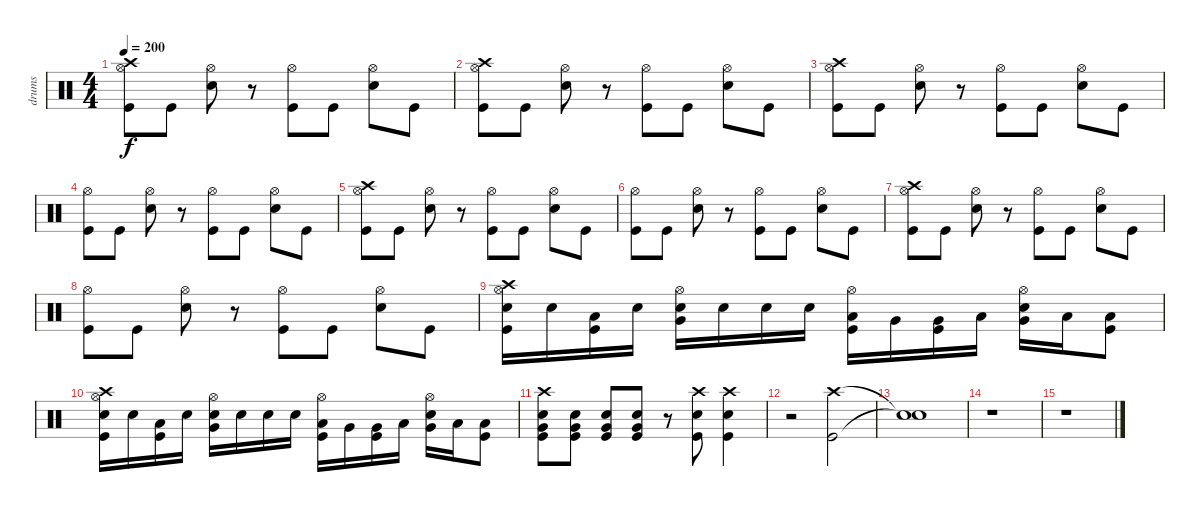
\track ("drums" "drums") {instrument percussion}
\staff {score}
\articulation defaults
\ts (4 4)
\tempo 200
\clef neutral
\ks c
("Hi-Hat (open)" "Crash high (hit)" "Kick (hit)").8{dy f} "Kick (hit)".8 ("Hi-Hat (open)" "Electric Snare (hit)").8 r.8 ("Hi-Hat (open)" "Kick (hit)").8 "Kick (hit)".8 ("Hi-Hat (open)" "Snare (hit) 2").8 "Kick (hit)".8 |
("Hi-Hat (open)" "Crash high (hit)" "Kick (hit)").8 "Kick (hit)".8 ("Hi-Hat (open)" "Electric Snare (hit)").8 r.8 ("Hi-Hat (open)" "Kick (hit)").8 "Kick (hit)".8 ("Hi-Hat (open)" "Snare (hit) 2").8 "Kick (hit)".8 |
("Hi-Hat (open)" "Crash high (hit)" "Kick (hit)").8 "Kick (hit)".8 ("Hi-Hat (open)" "Electric Snare (hit)").8 r.8 ("Hi-Hat (open)" "Kick (hit)").8 "Kick (hit)".8 ("Hi-Hat (open)" "Snare (hit) 2").8 "Kick (hit)".8 |
("Hi-Hat (open)" "Kick (hit)").8 "Kick (hit)".8 ("Hi-Hat (open)" "Electric Snare (hit)").8 r.8 ("Hi-Hat (open)" "Kick (hit)").8 "Kick (hit)".8 ("Hi-Hat (open)" "Snare (hit) 2").8 "Kick (hit)".8 |
("Hi-Hat (open)" "Crash high (hit)" "Kick (hit)").8 "Kick (hit)".8 ("Hi-Hat (open)" "Electric Snare (hit)").8 r.8 ("Hi-Hat (open)" "Kick (hit)").8 "Kick (hit)".8 ("Hi-Hat (open)" "Snare (hit) 2").8 "Kick (hit)".8 |
("Hi-Hat (open)" "Kick (hit)").8 "Kick (hit)".8 ("Hi-Hat (open)" "Electric Snare (hit)").8 r.8 ("Hi-Hat (open)" "Kick (hit)").8 "Kick (hit)".8 ("Hi-Hat (open)" "Snare (hit) 2").8 "Kick (hit)".8 |
("Hi-Hat (open)" "Crash high (hit)" "Kick (hit)").8 "Kick (hit)".8 ("Hi-Hat (open)" "Electric Snare (hit)").8 r.8 ("Hi-Hat (open)" "Kick (hit)").8 "Kick (hit)".8 ("Hi-Hat (open)" "Snare (hit) 2").8 "Kick (hit)".8 |
("Hi-Hat (open)" "Kick (hit)").8 "Kick (hit)".8 ("Hi-Hat (open)" "Electric Snare (hit)").8 r.8 ("Hi-Hat (open)" "Kick (hit)").8 "Kick (hit)".8 ("Hi-Hat (open)" "Snare (hit) 2").8 "Kick (hit)".8 |
("Electric Snare (hit)" "Hi-Hat (open)" "Crash high (hit)" "Kick (hit)").16 "Electric Snare (hit)".16 ("Low Floor Tom (hit)" "Kick (hit)").16 "Electric Snare (hit)".16 ("Very Low Tom (hit)" "Hi-Hat (open)" "Electric Snare (hit)").16 "Electric Snare (hit)".16 "Snare (hit) 2".16 "Snare (hit) 2".16 ("Low Tom (hit)" "Hi-Hat (open)" "Kick (hit)").16 "Very Low Tom (hit)".16 ("Very Low Tom (hit)" "Kick (hit)").16 "Low Tom (hit)".16 ("Very Low Tom (hit)" "Hi-Hat (open)" "Snare (hit) 2").16 "Low Floor Tom (hit)".16 ("Low Floor Tom (hit)" "Kick (hit)").8 |
("Electric Snare (hit)" "Hi-Hat (open)" "Crash high (hit)" "Kick (hit)").16 "Electric Snare (hit)".16 ("Low Floor Tom (hit)" "Kick (hit)").16 "Electric Snare (hit)".16 ("Very Low Tom (hit)" "Hi-Hat (open)" "Electric Snare (hit)").16 "Electric Snare (hit)".16 "Snare (hit) 2".16 "Snare (hit) 2".16 ("Low Tom (hit)" "Hi-Hat (open)" "Kick (hit)").16 "Very Low Tom (hit)".16 ("Very Low Tom (hit)" "Kick (hit)").16 "Low Tom (hit)".16 ("Very Low Tom (hit)" "Hi-Hat (open)" "Snare (hit) 2").16 "Low Floor Tom (hit)".16 ("Low Floor Tom (hit)" "Kick (hit)").8 |
("Crash high (hit)" "Very Low Tom (hit)" "Electric Snare (hit)" "Kick (hit)").8 ("Very Low Tom (hit)" "Electric Snare (hit)" "Kick (hit)").8 ("Very Low Tom (hit)" "Electric Snare (hit)" "Kick (hit)").8 ("Very Low Tom (hit)" "Electric Snare (hit)" "Kick (hit)").8 r.8 ("Crash high (hit)" "Electric Snare (hit)" "Kick (hit)").8 ("Crash high (hit)" "Electric Snare (hit)" "Kick (hit)").4 |
r.2 ("Crash high (hit)" "Kick (hit)").2 |
("Snare (hit)"{t} "Snare (hit)"{t}).1 |
r.1 |
r.1
